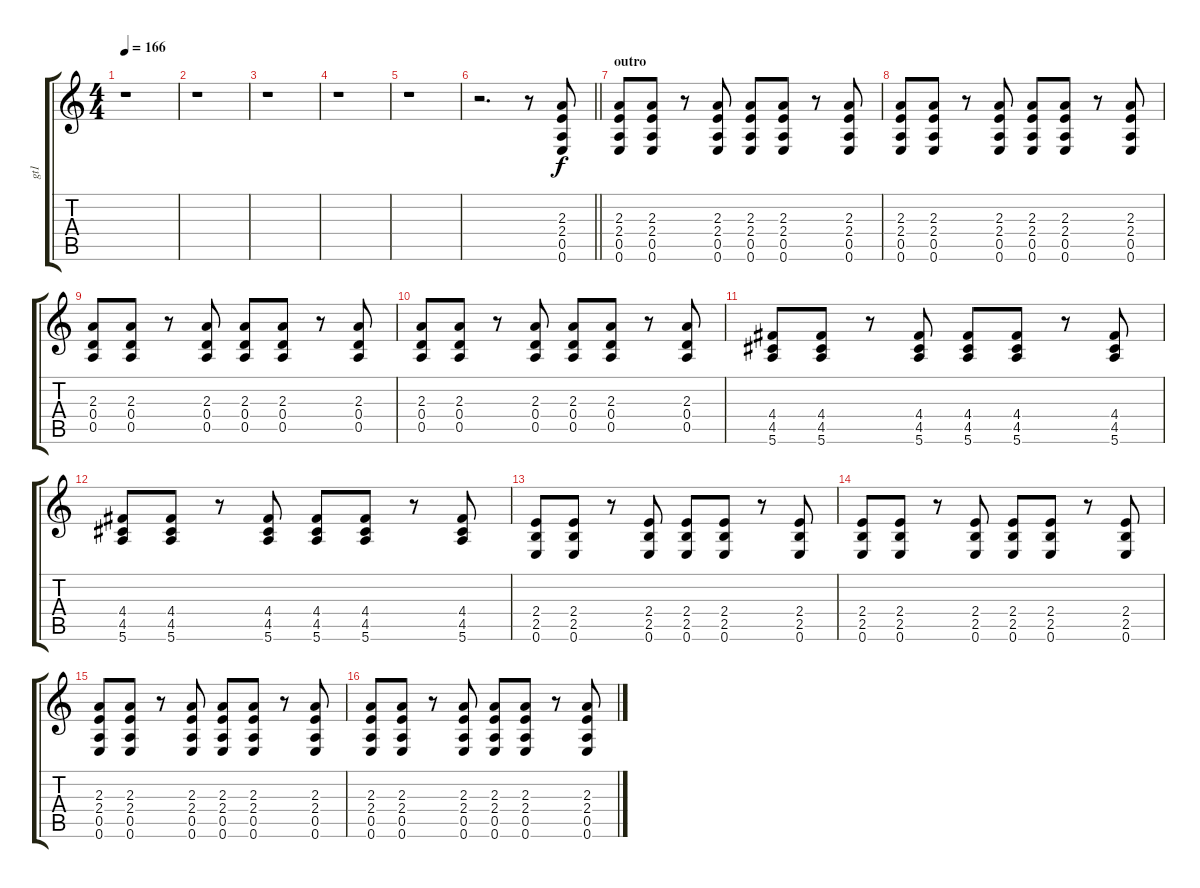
\track ("gt1" "gt1") {instrument overdrivenguitar}
\staff {score tabs}
\tuning (E4 B3 G3 D3 A2 E2) {hide}
\ts (4 4)
\tempo 166
\clef g2
\ks c
r.1{dy f} |
r.1 |
r.1 |
r.1 |
r.1 |
\barLineRight lightlight
r.2{d} r.8 (2.3 2.4 0.5 0.6).8 |
\section ("" "outro")
(2.3 2.4 0.5 0.6).8 (2.3 2.4 0.5 0.6).8 r.8 (2.3 2.4 0.5 0.6).8 (2.3 2.4 0.5 0.6).8 (2.3 2.4 0.5 0.6).8 r.8 (2.3 2.4 0.5 0.6).8 |
(2.3 2.4 0.5 0.6).8 (2.3 2.4 0.5 0.6).8 r.8 (2.3 2.4 0.5 0.6).8 (2.3 2.4 0.5 0.6).8 (2.3 2.4 0.5 0.6).8 r.8 (2.3 2.4 0.5 0.6).8 |
(2.3 0.4 0.5).8 (2.3 0.4 0.5).8 r.8 (2.3 0.4 0.5).8 (2.3 0.4 0.5).8 (2.3 0.4 0.5).8 r.8 (2.3 0.4 0.5).8 |
(2.3 0.4 0.5).8 (2.3 0.4 0.5).8 r.8 (2.3 0.4 0.5).8 (2.3 0.4 0.5).8 (2.3 0.4 0.5).8 r.8 (2.3 0.4 0.5).8 |
(4.4 4.5 5.6).8 (4.4 4.5 5.6).8 r.8 (4.4 4.5 5.6).8 (4.4 4.5 5.6).8 (4.4 4.5 5.6).8 r.8 (4.4 4.5 5.6).8 |
(4.4 4.5 5.6).8 (4.4 4.5 5.6).8 r.8 (4.4 4.5 5.6).8 (4.4 4.5 5.6).8 (4.4 4.5 5.6).8 r.8 (4.4 4.5 5.6).8 |
(2.4 2.5 0.6).8 (2.4 2.5 0.6).8 r.8 (2.4 2.5 0.6).8 (2.4 2.5 0.6).8 (2.4 2.5 0.6).8 r.8 (2.4 2.5 0.6).8 |
(2.4 2.5 0.6).8 (2.4 2.5 0.6).8 r.8 (2.4 2.5 0.6).8 (2.4 2.5 0.6).8 (2.4 2.5 0.6).8 r.8 (2.4 2.5 0.6).8 |
(2.3 2.4 0.5 0.6).8 (2.3 2.4 0.5 0.6).8 r.8 (2.3 2.4 0.5 0.6).8 (2.3 2.4 0.5 0.6).8 (2.3 2.4 0.5 0.6).8 r.8 (2.3 2.4 0.5 0.6).8 |
(2.3 2.4 0.5 0.6).8 (2.3 2.4 0.5 0.6).8 r.8 (2.3 2.4 0.5 0.6).8 (2.3 2.4 0.5 0.6).8 (2.3 2.4 0.5 0.6).8 r.8 (2.3 2.4 0.5 0.6).8
